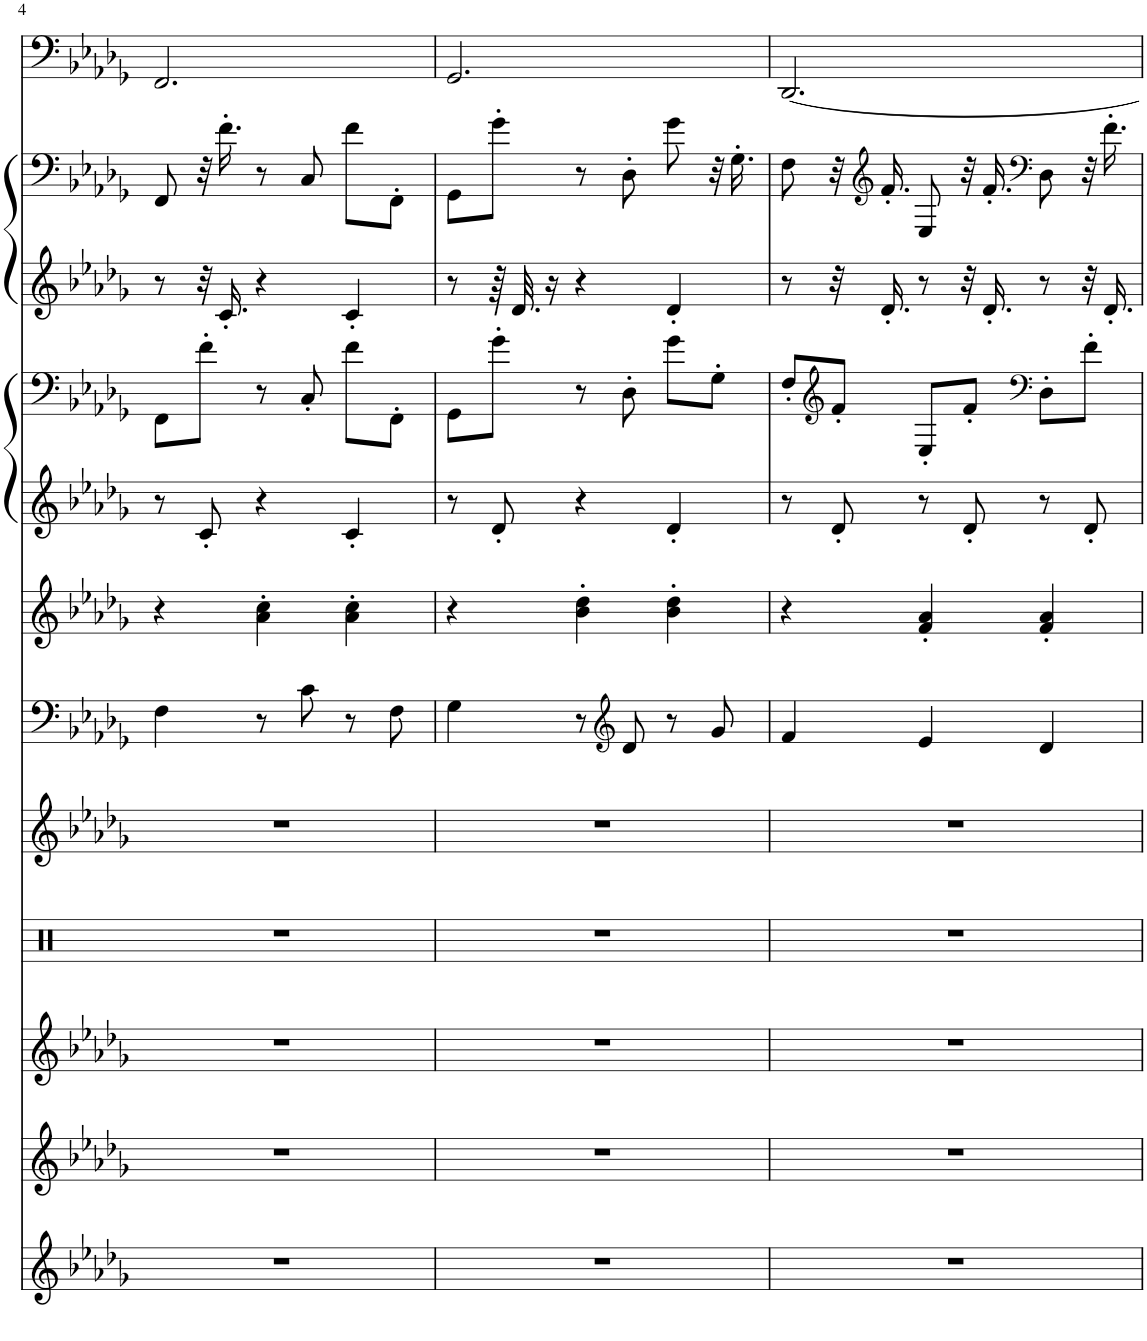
**kern	**kern	**kern	**kern	**kern	**kern	**kern	**kern	**kern	**kern	**kern	**kern
*part10	*part9	*part8	*part7	*part6	*part5	*part4	*part3	*part3	*part2	*part2	*part1
*staff12	*staff11	*staff10	*staff9	*staff8	*staff7	*staff6	*staff5	*staff4	*staff3	*staff2	*staff1
*I"Alto Sax, ru@euronet.nl	*I"Flute, Ron Uiterwijk	*I"Clarinet, Converted to XG	*I"Percussion	*I"Jazz Guitar	*I"E.Piano 2	*I"Clav.	*I"Harpsichord	*	*I"Harpsichord	*	*I"Fretless Bass
*I'A Sax	*I'Fl	*I'Cl	*	*	*I'E.Pno	*I'Clv	*I'Hpschd	*	*I'Hpschd	*	*
!!LO:PB:g=z
*clefG2	*clefG2	*clefG2	*clefX	*clefG2	*clefF4	*clefG2	*clefG2	*clefF4	*clefG2	*clefF4	*clefF4
*Trd5c9	*	*Trd1c2	*	*	*	*	*	*	*	*	*
*k[b-e-a-d-g-]	*k[b-e-a-d-g-]	*k[b-e-a-d-g-]	*k[]	*k[b-e-a-d-g-]	*k[b-e-a-d-g-]	*k[b-e-a-d-g-]	*k[b-e-a-d-g-]	*k[b-e-a-d-g-]	*k[b-e-a-d-g-]	*k[b-e-a-d-g-]	*k[b-e-a-d-g-]
*M3/4	*M3/4	*M3/4	*M3/4	*M3/4	*M3/4	*M3/4	*M3/4	*M3/4	*M3/4	*M3/4	*M3/4
=4	=4	=4	=4	=4	=4	=4	=4	=4	=4	=4	=4
2.r	2.r	2.r	2.r	2.r	4F\	4r	8r	8FF\L	8r	8FF/	2.FF/
.	.	.	.	.	.	.	8c'/	8f'\J	32r	32r	.
.	.	.	.	.	.	.	.	.	16.c'/	16.f'\	.
.	.	.	.	.	8r	4a-\' 4cc\'	4r	8r	4r	8r	.
.	.	.	.	.	8c\	.	.	8C'/	.	8C/	.
.	.	.	.	.	8r	4a-\' 4cc\'	4c'/	8f\L	4c'/	8f\L	.
.	.	.	.	.	8F\	.	.	8FF'\J	.	8FF'\J	.
=5	=5	=5	=5	=5	=5	=5	=5	=5	=5	=5	=5
2.r	2.r	2.r	2.r	2.r	4G-\	4r	8r	8GG-\L	8r	8GG-\L	2.GG-/
.	.	.	.	.	.	.	8d-'/	8g-'\J	64r	8g-'\J	.
.	.	.	.	.	.	.	.	.	32.d-/	.	.
.	.	.	.	.	.	.	.	.	16r	.	.
.	.	.	.	.	8r	4b-\' 4dd-\'	4r	8r	4r	8r	.
*	*	*	*	*	*clefG2	*	*	*	*	*	*
.	.	.	.	.	8d-/	.	.	8D-'\	.	8D-'\	.
.	.	.	.	.	8r	4b-\' 4dd-\'	4d-'/	8g-\L	4d-'/	8g-\	.
.	.	.	.	.	8g-/	.	.	8G-'\J	.	32r	.
.	.	.	.	.	.	.	.	.	.	16.G-'\	.
=6	=6	=6	=6	=6	=6	=6	=6	=6	=6	=6	=6
2.r	2.r	2.r	2.r	2.r	4f/	4r	8r	8F'/L	8r	8F\	[2.DD-/
*	*	*	*	*	*	*	*	*clefG2	*	*	*
.	.	.	.	.	.	.	8d-'/	8f'/J	32r	32r	.
*	*	*	*	*	*	*	*	*	*	*clefG2	*
.	.	.	.	.	.	.	.	.	16.d-'/	16.f'/	.
.	.	.	.	.	4e-/	4f/' 4a-/'	8r	8E-'/L	8r	8E-/	.
.	.	.	.	.	.	.	8d-'/	8f'/J	32r	32r	.
.	.	.	.	.	.	.	.	.	16.d-'/	16.f'/	.
*	*	*	*	*	*	*	*	*clefF4	*	*clefF4	*
.	.	.	.	.	4d-/	4f/' 4a-/'	8r	8D-'\L	8r	8D-\	.
.	.	.	.	.	.	.	8d-'/	8f'\J	32r	32r	.
.	.	.	.	.	.	.	.	.	16.d-'/	16.f'\	.
=	=	=	=	=	=	=	=	=	=	=	=
*-	*-	*-	*-	*-	*-	*-	*-	*-	*-	*-	*-
